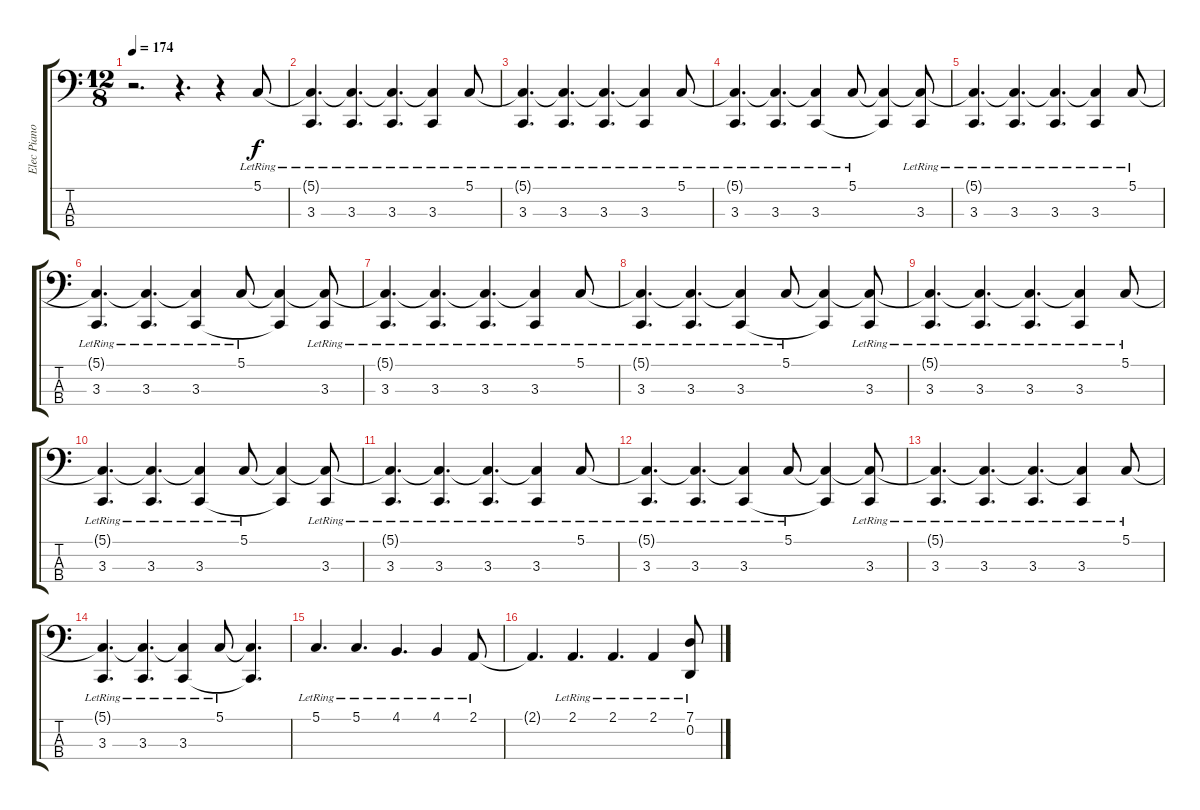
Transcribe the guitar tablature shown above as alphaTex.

\track ("Elec Piano 2 LH" "Elec Piano") {instrument electricpiano1}
\staff {score tabs}
\tuning (G2 D2 A1 E1) {hide}
\ts (12 8)
\tempo 174
\clef f4
\ks c
r.2{d dy f instrument electricpiano1} r.4{d} r.4 5.1{lr}.8 |
(5.1{t} 3.3{lr}).4{d} (5.1{t} 3.3{lr}).4{d} (5.1{t} 3.3{lr}).4{d} (5.1{t} 3.3{lr}).4 5.1{lr}.8 |
(5.1{t} 3.3{lr}).4{d} (5.1{t} 3.3{lr}).4{d} (5.1{t} 3.3{lr}).4{d} (5.1{t} 3.3{lr}).4 5.1{lr}.8 |
(5.1{t} 3.3{lr}).4{d} (5.1{t} 3.3{lr}).4{d} (5.1{t} 3.3{lr}).4 5.1{lr}.8 (5.1{t} 3.3{t}).4 (5.1{t} 3.3{lr}).8 |
(5.1{t} 3.3{lr}).4{d} (5.1{t} 3.3{lr}).4{d} (5.1{t} 3.3{lr}).4{d} (5.1{t} 3.3{lr}).4 5.1{lr}.8 |
(5.1{t} 3.3{lr}).4{d} (5.1{t} 3.3{lr}).4{d} (5.1{t} 3.3{lr}).4 5.1{lr}.8 (5.1{t} 3.3{t}).4 (5.1{t} 3.3{lr}).8 |
(5.1{t} 3.3{lr}).4{d} (5.1{t} 3.3{lr}).4{d} (5.1{t} 3.3{lr}).4{d} (5.1{t} 3.3{lr}).4 5.1{lr}.8 |
(5.1{t} 3.3{lr}).4{d} (5.1{t} 3.3{lr}).4{d} (5.1{t} 3.3{lr}).4 5.1{lr}.8 (5.1{t} 3.3{t}).4 (5.1{t} 3.3{lr}).8 |
(5.1{t} 3.3{lr}).4{d} (5.1{t} 3.3{lr}).4{d} (5.1{t} 3.3{lr}).4{d} (5.1{t} 3.3{lr}).4 5.1{lr}.8 |
(5.1{t} 3.3{lr}).4{d} (5.1{t} 3.3{lr}).4{d} (5.1{t} 3.3{lr}).4 5.1{lr}.8 (5.1{t} 3.3{t}).4 (5.1{t} 3.3{lr}).8 |
(5.1{t} 3.3{lr}).4{d} (5.1{t} 3.3{lr}).4{d} (5.1{t} 3.3{lr}).4{d} (5.1{t} 3.3{lr}).4 5.1{lr}.8 |
(5.1{t} 3.3{lr}).4{d} (5.1{t} 3.3{lr}).4{d} (5.1{t} 3.3{lr}).4 5.1{lr}.8 (5.1{t} 3.3{t}).4 (5.1{t} 3.3{lr}).8 |
(5.1{t} 3.3{lr}).4{d} (5.1{t} 3.3{lr}).4{d} (5.1{t} 3.3{lr}).4{d} (5.1{t} 3.3{lr}).4 5.1{lr}.8 |
(5.1{t} 3.3{lr}).4{d} (5.1{t} 3.3{lr}).4{d} (5.1{t} 3.3{lr}).4 5.1{lr}.8 (5.1{t} 3.3{t}).4{d} |
5.1{lr}.4{d} 5.1{lr}.4{d} 4.1{lr}.4{d} 4.1{lr}.4 2.1{lr}.8 |
2.1{t}.4{d} 2.1{lr}.4{d} 2.1{lr}.4{d} 2.1{lr}.4 (7.1{lr} 0.2{lr}).8
